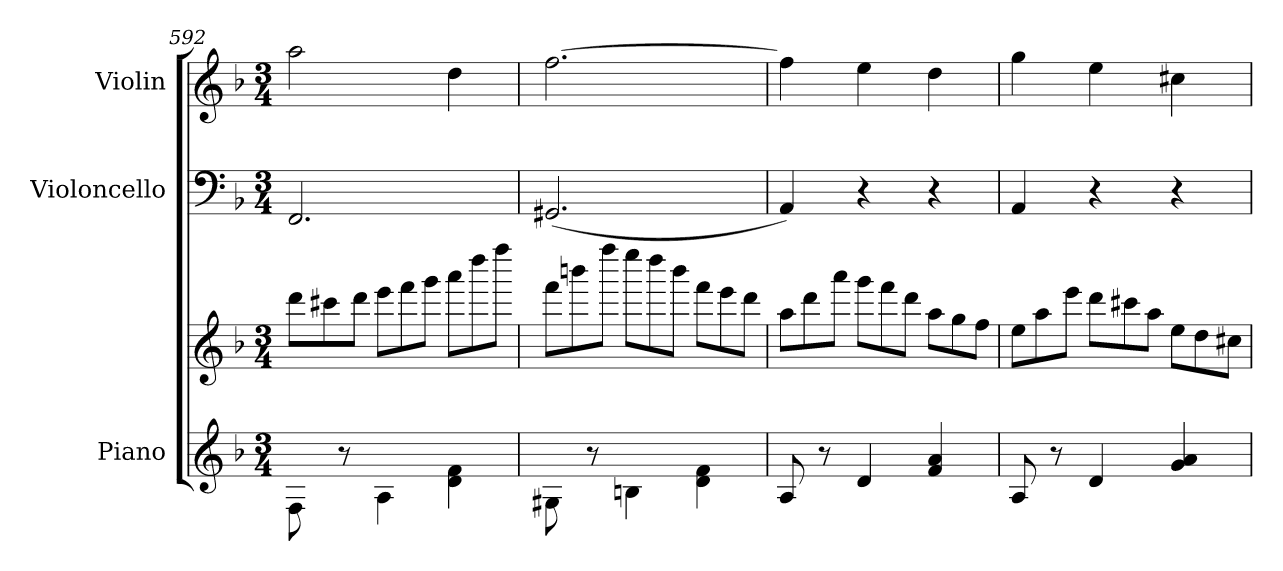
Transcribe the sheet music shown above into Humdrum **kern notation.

**kern	**kern	**kern	**kern
*part3	*part3	*part2	*part1
*staff4	*staff3	*staff2	*staff1
*I"Piano	*	*I"Violoncello	*I"Violin
*I'Pno	*	*I'Vc	*I'Vln
*clefG2	*clefG2	*clefF4	*clefG2
*k[b-]	*k[b-]	*k[b-]	*k[b-]
*M3/4	*M3/4	*M3/4	*M3/4
*	*Xtuplet	*	*
=592	=592	=592	=592
8F\	12ddd\L	2.FF/	2aa\
.	12ccc#X\	.	.
8r	.	.	.
.	12ddd\J	.	.
4A\	12eee\L	.	.
.	12fff\	.	.
.	12ggg\J	.	.
4d\ 4f\	12aaa\L	.	4dd\
.	12dddd\	.	.
.	12ffff\J	.	.
=593	=593	=593	=593
8G#X\	12fff\L	(<2.GG#X/	[2.ff\
.	12bbbn\	.	.
8r	.	.	.
.	12ffff\J	.	.
4Bn\	12eeee\L	.	.
.	12dddd\	.	.
.	12bbb\J	.	.
4d\ 4f\	12fff\L	.	.
.	12eee\	.	.
.	12ddd\J	.	.
!!LO:LB:g=z
=594	=594	=594	=594
8A/	12aa\L	4AA/)	4ff\]
.	12ddd\	.	.
8r	.	.	.
.	12aaa\J	.	.
4d/	12ggg\L	4r	4ee\
.	12fff\	.	.
.	12ddd\J	.	.
4f/ 4a/	12aa\L	4r	4dd\
.	12gg\	.	.
.	12ff\J	.	.
=595	=595	=595	=595
8A/	12ee\L	4AA/	4gg\
.	12aa\	.	.
8r	.	.	.
.	12eee\J	.	.
4d/	12ddd\L	4r	4ee\
.	12ccc#X\	.	.
.	12aa\J	.	.
4g/ 4a/	12ee\L	4r	4cc#X\
.	12dd\	.	.
.	12cc#X\J	.	.
=	=	=	=
*-	*-	*-	*-
